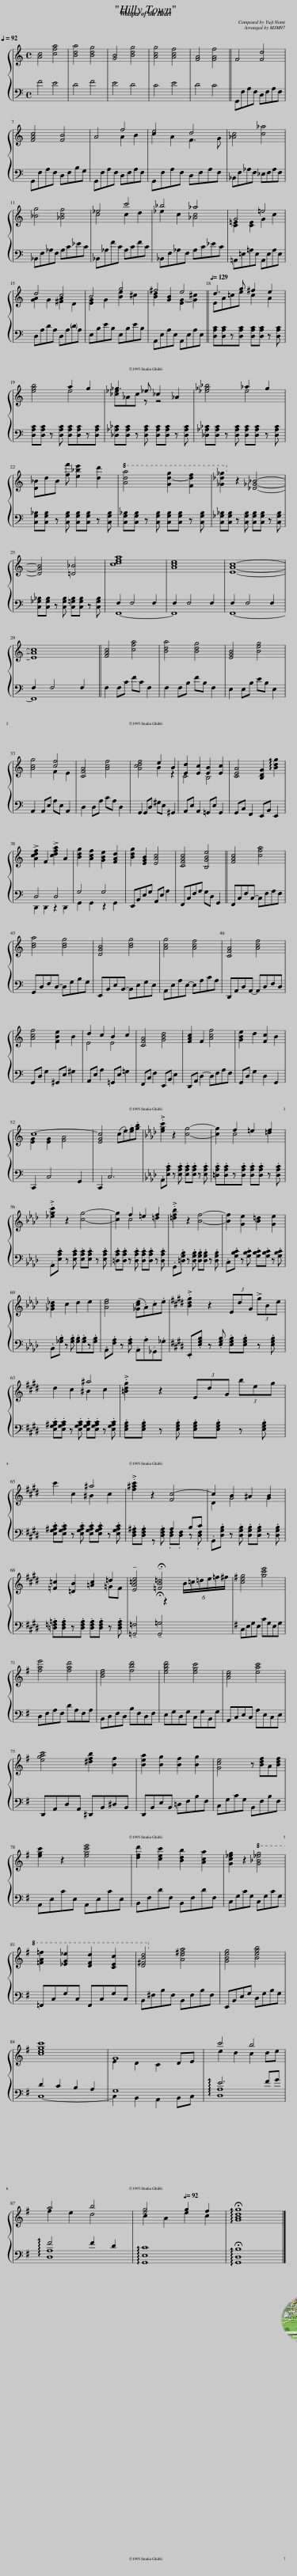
X:1
%%score { ( 1 3 ) | ( 2 4 ) }
L:1/8
Q:1/4=92
M:4/4
I:linebreak $
K:C
V:1 treble
V:3 treble
V:2 bass
V:4 bass
V:1
 [Ac]4 [cfa]4 | [Bda]4 [Bdg]4 | [GB]4 [Bdg]4 | [Acg]4 [Acf]4 | [FA]4 [FAf]4 || %5
 F4 [Fd]4 |$ [FAc]4 [FB]4 | A4 f4 | e4 d4 | [_Ac]4 [c_a]4 |$ %10
 [_Bg]4 [_Acf]4 | _e4 c'4 | _b4 _a4 | G4 =e4 |$ [GA]2 G2 [^FA]2 D2 | %15
 [EG]2 G2 [Be]2 ^c2 | [Bd]2 [GB]2 [EG-]2 [G^c]2 ||[Q:1/4=129] d3 g ^f2 e2 |$ [egb]4 a2 g2 | [_c_e]_Ac _e _c2 _A2 | %20
 [_e_g_b]4 _a2 g2 |$[K:C] [D_B]dB [ff'] [e_be']2 [dd']2 |!8va(! [ad'a']4 [gd'-g']2 [fd'f']2 | [_g_d'_g']2!8va)! z2 [_D_G_B]4- |$ [DGB]4 [=D_B]4 | %25
 [cdfa]8 | [Ace]8 | [EAc]8- |$ [EAc]8 || [FAc]4 [cfa]4 | %30
 [Bda]4 [Bdg]4 | [EGB]4 [Beg]4 |$ [Acg]4 [cf]4 | [CFA]4 [Acf]4 | [Acdf]4 e2 B2 | %35
 [Ed]2 [Ec]2 [EB]2 [Ec]2 | [CEA]4 [B,DG]2 !arpeggio![Bdg]2 |$ !>![Acdf]2 F2 !>![cdfa]2 A2 | [Bdg]2 [Acf]2 [GBe]2 [FAd]2 | [Bdg]2 [EGB]2 [EAc]4 | %40
 [CFAc]4 [B,GBe]4 || [FAc]4 [cfa]4 |$ [Bda]4 [Bdg]4 | [DGB]4 [Bdg]4 | [Acg]4 [Acf]4 | %45
 [CFA]4 [Acf]4 |$ [Acf]4 [FBe]2 B2 | d2 c2 B2 c2 | [CFA]4 [GBd]4 | [FAc]2 F2 [Acf]4 | %50
 [GBe]2 d2 [Fc]2 B2 |$ [EG]2 [EG]2 [FA]4 | [EGc]4 (c.e).[eg].[gb] |[K:Ab] .[egc']2 z2 [cg]4- | [cg]2 c4 f2 |$ %55
 .[_egc']2 z2 [cg]4- | [cg]2 c4 f2 | .[=dfb]2 z2 [Bf]4- | [Bf]2 [Ge]2 [B=d]2 [Ge]2 |$ [_GB_d]2 c2 d2 e2 | %60
 [Adf]4 ([_Gce].A).c.e |[K:E] .[Bdg]2 z2 (3EdG (3!>!gBe |$ d2 c2 ^a4 | .[=Bdg]2 z2 (3EdG (3beg |$ c'2 c2 ^a4 | %65
 .[f^ac']2 z2 [Fc-]4 | c2 B2 ^A2 B2 |$ [=F=c]2 [=DB]2 [=Ac]2 =GF | !tenuto![EA=ce]4 !tenuto!!fermata![=FB=d]4 (6:4:6B/=c/=d/e/=f/^f/ |[K:G] [ceg]4 [gc'e']4 |$ %70
 [fae']4 [fad']4 | [Bdf]4 [fbd']4 | [egbd']4 [egc']4 | [Ace]4 [eac']4 |$ [egac']4 [^dfb]2 [Bf]2 | %75
 [Bea]2 [Bg]2 [Bf]2 [Bg]2 | [Gce]4 z [Bdf]A[Bdf] |$ [egc']2 z2 [egc'e']4 | [dfd']2 [cec']2 [Bdb]2 [Aca]2 | [Gc_eg]2 z2!8va(! [g_b_e'g']4 |$ %80
 [=fa=f']2 [_eg_e']2 [dfd']2 [cec']2 | [d^fbd']4!8va)! [Ad^fa]4 | [GBeg]4 [Begb]4 |$ [cegc']8 | E2 D2 C2 DE | %85
 e2 d2 c2 de |$ f2 e2 d4 | c2 A2[Q:1/4=92] e2 c2 | !arpeggio!!fermata![GBdg]8 |] %89
V:2
 F4 E4 | D4 F4 | E4 D4 | C4 E4 | D4 C4 || %5
 G,,F,A,F, D,F,A,F, |$ G,,F,A,F, D,F,B,G, | G,,F,A,F, D,F,A,F, | G,,F,A,F, D,F,A,F, | _B,,F,_A,F, _E,F,A,F, |$ %10
 _B,,F,_A,F, A,C_EC | _B,,_A,FC A,CFC | _B,,F,_A,F, A,C_EC | =A,,=E,=A,E, A,,E,A,E, |$ D,A,DA, D,A,DA, | %15
 E,B,EB, E,B,EB, | A,,E,A,E, A,,E,A,E, || [D,A,C][D,A,C]z[D,A,C] [D,A,C][D,A,C] z [D,A,C] |$ [D,A,C][D,A,C] z [D,A,C] [D,A,C][D,A,C]z[D,A,C] | [_D,_A,_C][D,A,C] z [D,A,C] [D,A,C][D,A,C] z [D,A,C] | %20
 [_D,_A,_C][D,A,C] z [D,A,C] [D,A,C][D,A,C] z [D,A,C] |$[K:C] [C,G,_B,][C,G,B,] z [C,G,B,] [C,G,B,][C,G,B,] z [C,G,B,] | [C,G,_B,][C,G,B,] z [C,G,B,] [C,G,B,][C,G,B,] z [C,G,B,] | [C,_G,_B,][C,G,B,] z [C,G,B,] [C,G,B,][C,G,B,] z [C,G,B,] |$ [C,_G,_B,][C,G,B,] z [C,G,B,] [C,=G,B,][C,G,B,] z [C,G,B,] | %25
 F,2 F,4 F,2 | F,2 F,4 F,2 | F,2 F,4 F,2 |$ F,2 F,4 F,2 || F,2 F,C FC F,2 | %30
 F,2 F,B, FB, F,2 | E,2 E,B, EB, E,2 |$ A,,2 A,,E, A,E, A,,2 | D,2 D,A, CA, D,2 | G,,2 G,,D, ^G,E, ^G,,2 | %35
 A,,E, A,,2 =G,,E, G,,2 | G,,C, F,,2 E,,B,, E,,2 |$ D,4 D,4 | G,4 G,4 | E,,B,,E,G, A,,E, A,2 | %40
 F,,C,F,A, G,D, G,,2 || F,,C,F,C,- C,F,A,F, |$ G,,D,F,D,- D,G,B,G, | E,,B,,E,B,,- B,,E,G,E, | A,,E,A,E,- E,A,CA, | %45
 D,,A,,D,A,,- A,,D,F,D, |$ G,,D, G,2 ^G,,E, ^G,2 | A,,E, A,2 =G,,E, =G,2 | F,,C, F,2 E,,B,, E,2 | D,,A,, D,2- D,F,A,F, | %50
 G,,D, G,2 D,2 G,,2 |$ C,,2 C,4 G,,2 | C,,2 C,6 |[K:Ab] .A,,.[E,A,C] z .[E,A,C] .[E,A,C].[E,A,C] z .[E,A,C] | .[=D,A,C].[D,A,C]z.[D,A,C] .[D,A,C].[D,A,C] z .[D,A,C] |$ %55
 .A,,.[E,A,C] z .[E,A,C] .[E,A,C].[E,A,C] z .[E,A,C] | .[=D,A,C].[D,A,C] z .[D,A,C] .[D,A,C].[D,A,C] z .[D,A,C] | .G,,.[=D,G,B,] z .[D,G,B,] .[D,G,B,].[D,G,B,] z .[D,G,B,] | .C,.[G,B,C] z .[G,B,C] .[G,B,C].[G,B,C] z .[G,B,C] |$ .B,,.[_G,B,] z .[G,B,] .[G,B,].[G,B,]z.[G,B,] | %60
 .A,,.[F,A,] z .[F,A,] .A,,.A,._G,,._G, |[K:E] .E,,.[E,G,B,] z .[E,G,B,] .[E,G,B,].[E,G,B,] z .[E,G,B,] |$ .[E,G,^A,C].[E,G,A,C] z .[E,G,A,C] .[E,G,A,C].[E,G,A,C] z .[E,G,A,C] | .[E,G,B,].[E,G,B,] z .[E,G,B,] .[E,G,B,].[E,G,B,] z .[E,G,B,] |$ .[E,G,^A,C].[E,G,A,C] z .[E,G,A,C] .[E,G,A,C].[E,G,A,C] z .[E,G,A,C] | %65
 .[D,F,^A,].[D,F,A,] z .[D,F,A,] .[D,F,].[D,F,] z .[D,F,] | .G,,.[D,G,B,] z .[D,G,B,] .[D,G,B,].[D,G,B,] z .[D,G,B,] |$ .[=D,=F,=A,].[D,F,A,]z.[D,F,A,] .[D,F,A,].[D,F,A,] z .[D,F,A,] | !tenuto![=G,,=F,]4 !tenuto!!fermata![G,,=G,]4 z2 |[K:G] C,E,G,E, CG,E,G, |$ %70
 D,F,A,F, DA,F,A, | B,,D,F,D, B,F,D,F, | E,G,D,G, C,G,B,,G, | A,,C,E,C, A,E,C,E, |$ D,,A,,D,A,, ^D,,B,,^D,B,, | %75
 D,,B,,E,B,, =D,F,B,F, | C,G,CG, B,,F,B,F, |$ A,,E,CE, A,,E,CE, | B,,F,DF, B,,F,DF, | C,G,CG, C,G,CG, |$ %80
 =F,,C,G,C, F,,C,G,C, | B,,^F,B,F, B,,F,B,F, | E,,B,,E,G, D,G,B,G, |$ D2 C2 B,2 A,2 | C,2 B,,2 A,,2 B,,C, | %85
 E6 FG |$ F4 F2 D2 | !arpeggio![G,,E,C]8 | !arpeggio!!fermata![G,,D,B,]8 |] %89
V:3
 x8 | x8 | x8 | x8 | x8 || %5
 x8 |$ x8 | x4 A2 B2 | c2 A2 F3 G | x8 |$ %10
 x8 | c4 c2 d2 | _e2 c2 [_Ac]4 | [C=E]2 [CE]2 G2 c2 |$ d4 c4 | %15
 B4 g4 | ^f4 e4 || EA=ce c2 A2 |$ x4 e4 | _g3 z z4 | %20
 x4 _e4 |$[K:C] x8 |!8va(! x8 | x2!8va)! x6 |$ x8 | %25
 x8 | x8 | x8 |$ x8 || x8 | %30
 x8 | x8 |$ x4 F2 E2 | x8 | x4 B2 z2 | %35
 C4 B,4 | x8 |$ x8 | x8 | x8 | %40
 x8 || x8 |$ x8 | x8 | x8 | %45
 x8 |$ x8 | E4 E4 | x8 | x8 | %50
 x8 |$ c8- | x8 |[K:Ab] x8 | x2 f2 =e2 =d2 |$ %55
 x8 | x2 f2 =e2 =d2 | x8 | x8 |$ x8 | %60
 x8 |[K:E] x8 |$ x4 ^B2 c2 | x8 |$ x4 ^B2 c2 | %65
 x8 | D2 G4 G2 |$ x6 =d2 | x10 |[K:G] x8 |$ %70
 x8 | x8 | x8 | x8 |$ x8 | %75
 x8 | x8 |$ x8 | x8 | x4!8va(! x4 |$ %80
 x8 | x4!8va)! x4 | x8 |$ x8 | G8 | %85
 c'4 b4 |$ a4 b4 | [eg]4 g2 f2 | x8 |] %89
V:4
 x8 | x8 | x8 | x8 | x8 || %5
 x8 |$ x8 | x8 | x8 | x8 |$ %10
 x8 | x8 | x8 | x8 |$ x8 | %15
 x8 | x8 || x8 |$ x8 | x8 | %20
 x8 |$[K:C] x8 | x8 | x8 |$ x8 | %25
 F,,8- | F,,8 | F,,8- |$ F,,8 || x8 | %30
 x8 | x8 |$ x8 | x8 | x8 | %35
 x8 | x8 |$ D,,2 D,,2 z2 D,,2 | G,,2 G,,2 z2 G,,2 | x8 | %40
 x8 || x8 |$ x8 | x8 | x8 | %45
 x8 |$ x8 | x8 | x8 | x8 | %50
 x8 |$ x8 | x8 |[K:Ab] x8 | x8 |$ %55
 x8 | x8 | x8 | x8 |$ x8 | %60
 x8 |[K:E] x8 |$ x8 | x8 |$ x8 | %65
 x4 ^A,2 B,C | x8 |$ x8 | x10 |[K:G] x8 |$ %70
 x8 | x8 | x8 | x8 |$ x8 | %75
 x8 | x8 |$ x8 | x8 | x8 |$ %80
 x8 | x8 | x8 |$ C,8- | G,8 | %85
 !arpeggio![D,A,]8 |$ !arpeggio![D,A,]8 | x8 | x8 |] %89
